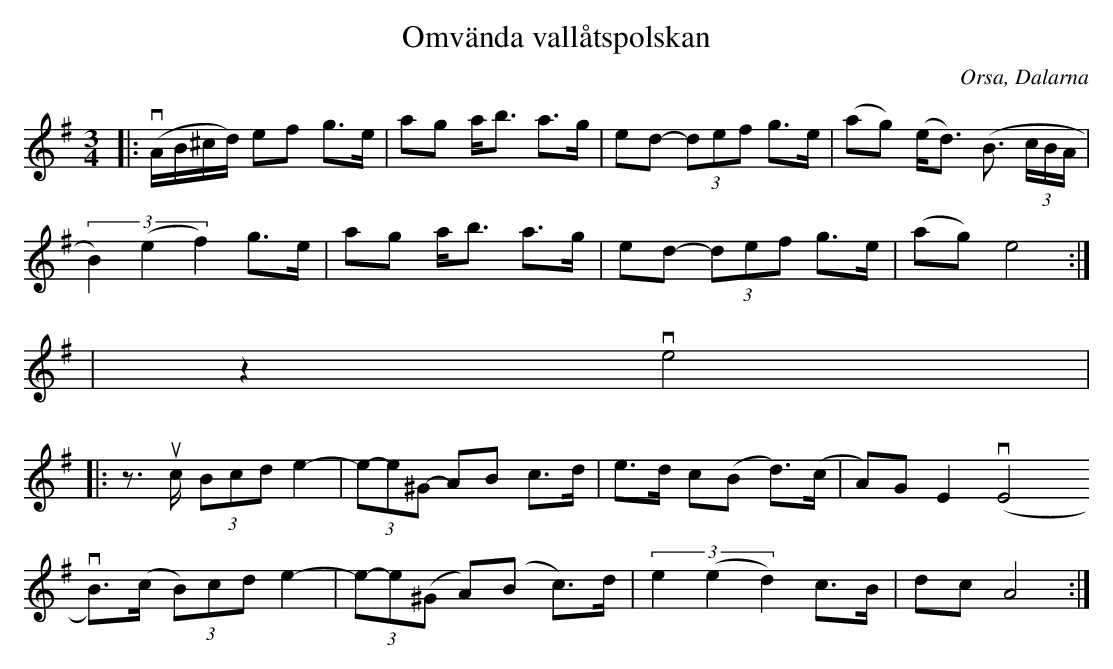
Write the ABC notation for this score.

X:1
T:Omvända vallåtspolskan
O:Orsa, Dalarna
M:3/4
L:1/8
K:G
|: v(A/B/^c/d/) ef g>e |ag a<b a>g  |ed- (3def g>e  | (ag) (e<d) (B3/ (3c/B/A/|
(3B2)(e2f2) g>e |ag a<b a>g |ed- (3def g>e | (ag) e4 :|
|z2 ve4 |
|: z>uc- (3Bcd e2- | (3e-e^G- AB- c>d- | e>d- c(B d)>(c | A)G E2 (vE4
vB)>(c (3B)cd e2- | (3e-e(^G A)(B c)>d | (3e2(e2d2)  c>B  | dc A4 :|
